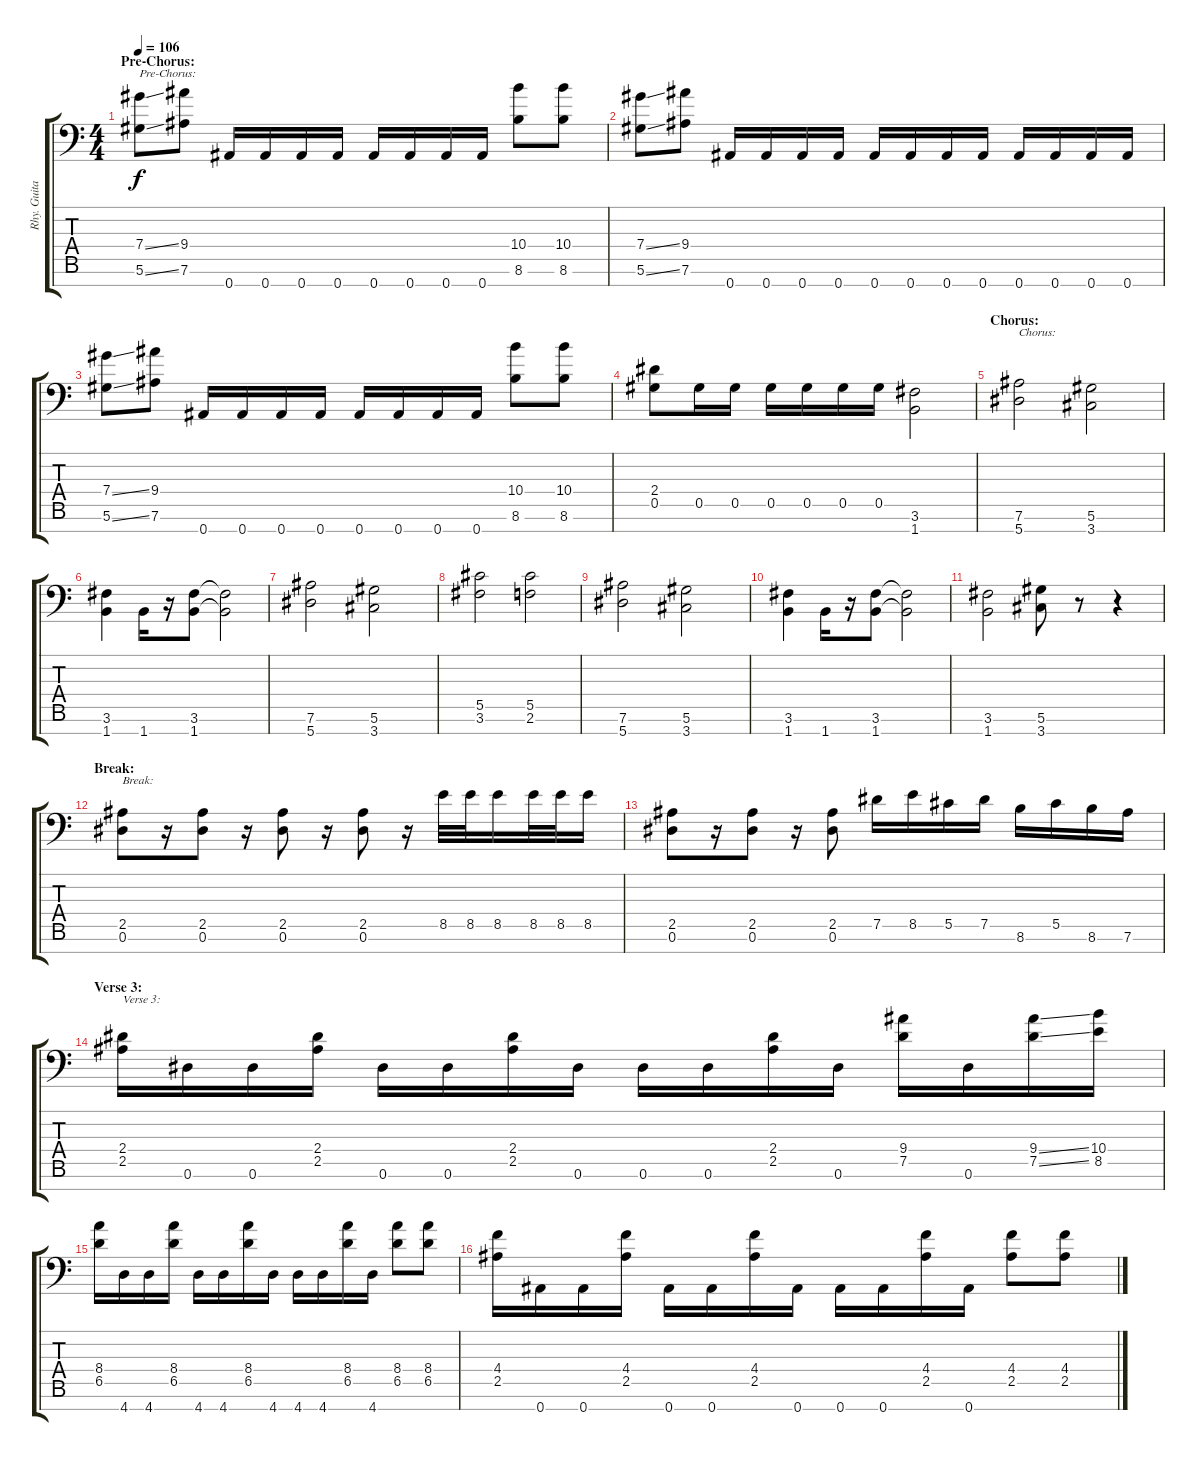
\track ("Rhy. Guitar 2" "Rhy. Guita") {instrument distortionguitar}
\staff {score tabs}
\tuning (Eb4 Bb3 Gb3 Db3 Ab2 Eb2 Bb1) {hide}
\ts (4 4)
\section ("" "Pre-Chorus:")
\tempo 106
\clef f4
\ks c
(7.4{ss} 5.6{ss}).8{txt "Pre-Chorus:" dy f} (9.4 7.6).8 0.7.16 0.7.16 0.7.16 0.7.16 0.7.16 0.7.16 0.7.16 0.7.16 (10.4 8.6).8 (10.4 8.6).8 |
(7.4{ss} 5.6{ss}).8 (9.4 7.6).8 0.7.16 0.7.16 0.7.16 0.7.16 0.7.16 0.7.16 0.7.16 0.7.16 0.7.16 0.7.16 0.7.16 0.7.16 |
(7.4{ss} 5.6{ss}).8 (9.4 7.6).8 0.7.16 0.7.16 0.7.16 0.7.16 0.7.16 0.7.16 0.7.16 0.7.16 (10.4 8.6).8 (10.4 8.6).8 |
(2.4 0.5).8 0.5.16 0.5.16 0.5.16 0.5.16 0.5.16 0.5.16 (3.6 1.7).2 |
\section ("" "Chorus:")
(7.6 5.7).2{txt "Chorus:"} (5.6 3.7).2 |
(3.6 1.7).4 1.7.16 r.16 (3.6 1.7).8 (3.6{t} 1.7{t}).2 |
(7.6 5.7).2 (5.6 3.7).2 |
(5.5 3.6).2 (5.5 2.6).2 |
(7.6 5.7).2 (5.6 3.7).2 |
(3.6 1.7).4 1.7.16 r.16 (3.6 1.7).8 (3.6{t} 1.7{t}).2 |
(3.6 1.7).2 (5.6 3.7).8 r.8 r.4 |
\section ("" "Break:")
(2.5 0.6).8{txt "Break:"} r.16 (2.5 0.6).8 r.16 (2.5 0.6).8 r.16 (2.5 0.6).8 r.16 8.5.32 8.5.32 8.5.16 8.5.32 8.5.32 8.5.16 |
(2.5 0.6).8 r.16 (2.5 0.6).8 r.16 (2.5 0.6).8 7.5.16 8.5.16 5.5.16 7.5.16 8.6.16 5.5.16 8.6.16 7.6.16 |
\section ("" "Verse 3:")
(2.4 2.5).16{txt "Verse 3:"} 0.6.16 0.6.16 (2.4 2.5).16 0.6.16 0.6.16 (2.4 2.5).16 0.6.16 0.6.16 0.6.16 (2.4 2.5).16 0.6.16 (9.4 7.5).16 0.6.16 (9.4{ss} 7.5{ss}).16 (10.4 8.5).16 |
(8.4 6.5).16 4.7.16 4.7.16 (8.4 6.5).16 4.7.16 4.7.16 (8.4 6.5).16 4.7.16 4.7.16 4.7.16 (8.4 6.5).16 4.7.16 (8.4 6.5).8 (8.4 6.5).8 |
(4.4 2.5).16 0.7.16 0.7.16 (4.4 2.5).16 0.7.16 0.7.16 (4.4 2.5).16 0.7.16 0.7.16 0.7.16 (4.4 2.5).16 0.7.16 (4.4 2.5).8 (4.4 2.5).8
